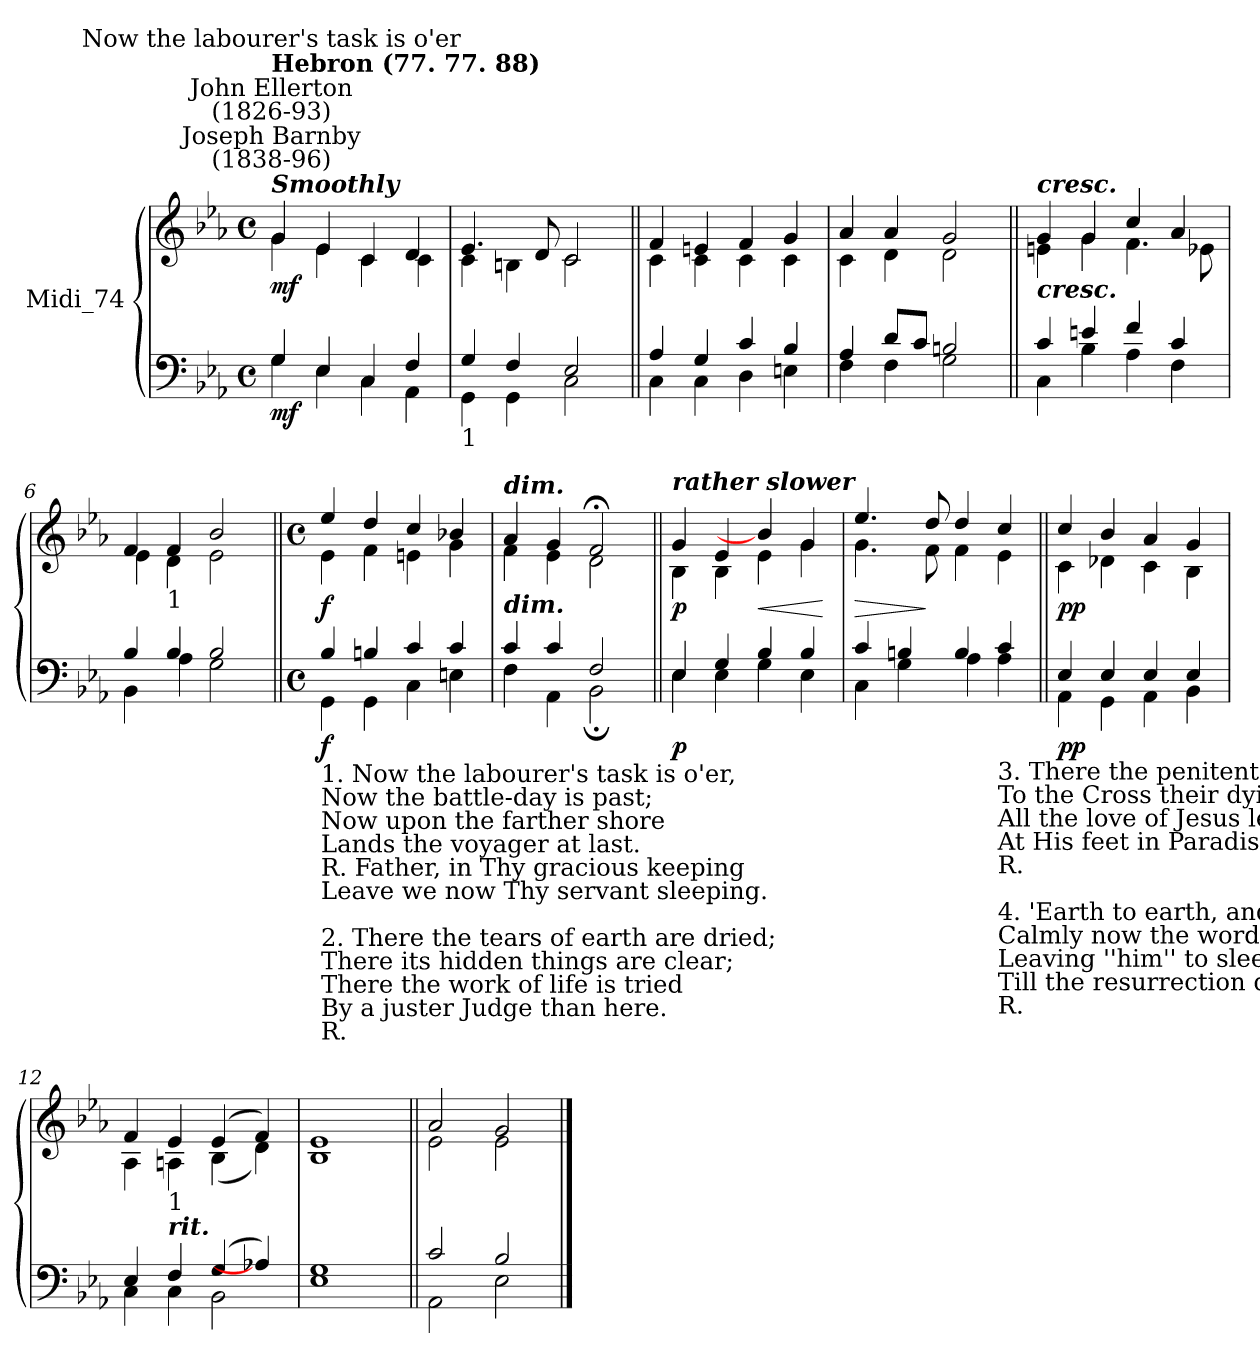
**kern	**dynam	**kern	**dynam
*part2	*part2	*part1	*part1
*staff2	*staff2	*staff1	*staff1
*I"Midi_74	*	*I"Midi_74	*
*clefF4	*	*clefG2	*
*k[b-e-a-]	*	*k[b-e-a-]	*
*E-:	*	*E-:	*
*M4/4	*	*M4/4	*
*met(c)	*	*met(c)	*
=1	=1	=1	=1
*^	*	*^	*
!	!	!	!LO:TX:a:Bi:t=Smoothly	!	!
!	!	!	!LO:TX:a:cj:t=Joseph Barnby\n(1838-96)	!	!
!	!	!	!LO:TX:a:cj:t=John Ellerton\n(1826-93)	!	!
!	!	!	!LO:TX:a:B:t=Hebron (77. 77. 88)	!	!
!	!	!	!LO:TX:a:cj:t=Now the labourer's task is o'er	!	!
!	!	!LO:DY:b	!	!	!LO:DY:b
4G/	4G\	mf	4g/	4g\	mf
4E-/	4E-\	.	4e-/	4e-\	.
4C/	4C\	.	4c/	4c\	.
4F/	4AA-\	.	4d/	4c\	.
=2	=2	=2	=2	=2	=2
!LO:TX:b:t=1	!	!	!	!	!
4G/	4GG\	.	4.e-/	4c\	.
4F/	4GG\	.	.	4Bn\	.
.	.	.	8d/	.	.
2E-/	2C\	.	2c/	2c\	.
=3||	=3||	=3||	=3||	=3||	=3||
4A-/	4C\	.	4f/	4c\	.
4G/	4C\	.	4en/	4c\	.
4c/	4D\	.	4f/	4c\	.
4B-/	4En\	.	4g/	4c\	.
=4	=4	=4	=4	=4	=4
4A-/	4F\	.	4a-/	4c\	.
8d/L	4F\	.	4a-/	4d\	.
8c/J	.	.	.	.	.
2Bn/	2G\	.	2g/	2d\	.
=5||	=5||	=5||	=5||	=5||	=5||
!	!	!	!LO:TX:a:Bi:t=cresc.	!	!
!LO:TX:a:Bi:t=cresc.	!	!	!	!	!
4c/	4C\	.	4g/	4en\	.
4en/	4B-\	.	4g/	4g\	.
4f/	4A-\	.	4cc/	4.f\	.
4c/	4F\	.	4a-/	.	.
.	.	.	.	8e-X\	.
=6	=6	=6	=6	=6	=6
4B-/	4BB-\	.	4f/	4e-\	.
!	!	!	!LO:TX:b:t=1	!	!
4B-/	4A-\	.	4f/	4d\	.
2B-/	2G\	.	2b-/	2e-\	.
!!LO:LB:g=z	!!
=7||	=7||	=7||	=7||	=7||	=7||
*M4/4	*	*	*M4/4	*	*
*met(c)	*	*	*met(c)	*	*
!LO:TX:b:t=1. Now the labourer's task is o'er,\nNow the battle-day is past;\nNow upon the farther shore \nLands the voyager at last.\nR. Father, in Thy gracious keeping\nLeave we now Thy servant sleeping.\n\n2. There the tears of earth are dried;\nThere its hidden things are clear;\nThere the work of life is tried\nBy a juster Judge than here.\nR.	!	!	!	!	!
!	!	!LO:DY:b	!	!	!LO:DY:b
4B-/	4GG\	f	4ee-/	4e-\	f
4Bn/	4GG\	.	4dd/	4f\	.
4c/	4C\	.	4cc/	4en\	.
4c/	4En\	.	4b-X/	4g\	.
=8	=8	=8	=8	=8	=8
!	!	!	!LO:TX:a:Bi:t=dim.	!	!
!LO:TX:a:Bi:t=dim.	!	!	!	!	!
4c/	4F\	.	4a-/	4f\	.
4c/	4AA-\	.	4g/	4e-\	.
2F/	2BB-;\	.	2f;</	2d\	.
=9||	=9||	=9||	=9||	=9||	=9||
!	!	!	!LO:TX:a:Bi:t=rather slower	!	!
!	!	!LO:DY:b	!	!	!LO:DY:b
4E-/	4E-\	p	4g/	4B-\	p
4G/	4E-\	.	4e-/	4B-\	.
!	!	!	!	!	!LO:HP:b
4B-/	4G\	.	4b-/]	4e-\	<
4B-/	4E-\	.	4g/	4g\	.
*v	*v	*	*	*	*
*	*	*v	*v	*
.	.	.	[
=10	=10	=10	=10
*^	*	*	*
!	!	!	!	!LO:HP:b
*	*	*	*^	*
4c/	4C\	.	4.ee-/	4.g\	>
4Bn/	4G\	.	.	.	.
.	.	.	8dd/	8f\	]
4B/	4A-\	.	4dd/	4f\	.
!LO:TX:b:t=3. There the penitents that turn\nTo the Cross their dying eyes\nAll the love of Jesus learn\nAt His feet in Paradise.\nR.\n\n4. 'Earth to earth, and dust to dust,'\nCalmly now the words we say;\nLeaving ''him'' to sleep in trust,\nTill the resurrection day.\nR.	!	!	!	!	!
4c/	4A-\	.	4cc/	4e-\	.
=11||	=11||	=11||	=11||	=11||	=11||
!	!	!LO:DY:b	!	!	!LO:DY:b
4E-/	4AA-\	pp	4cc/	4c\	pp
4E-/	4GG\	.	4b-/	4d-X\	.
4E-/	4AA-\	.	4a-/	4c\	.
4E-/	4BB-\	.	4g/	4B-\	.
=12	=12	=12	=12	=12	=12
4E-/	4C\	.	4f/	4A-\	.
!	!	!	!LO:TX:b:t=1	!	!
!LO:TX:a:Bi:t=rit.	!	!	!	!	!
4F/	4C\	.	4e-/	4An\	.
(>4G/	2BB-\	.	(>4e-/	(<4B-\	.
4A-X/])	.	.	4f/)	4d\)	.
=13	=13	=13	=13	=13	=13
1G/	1E-\	.	1e-/	1B-\	.
=14||	=14||	=14||	=14||	=14||	=14||
2c/	2AA-\	.	2a-/	2e-\	.
2B-/	2E-\	.	2g/	2e-\	.
*v	*v	*	*	*	*
*	*	*v	*v	*
==	==	==	==
*-	*-	*-	*-
